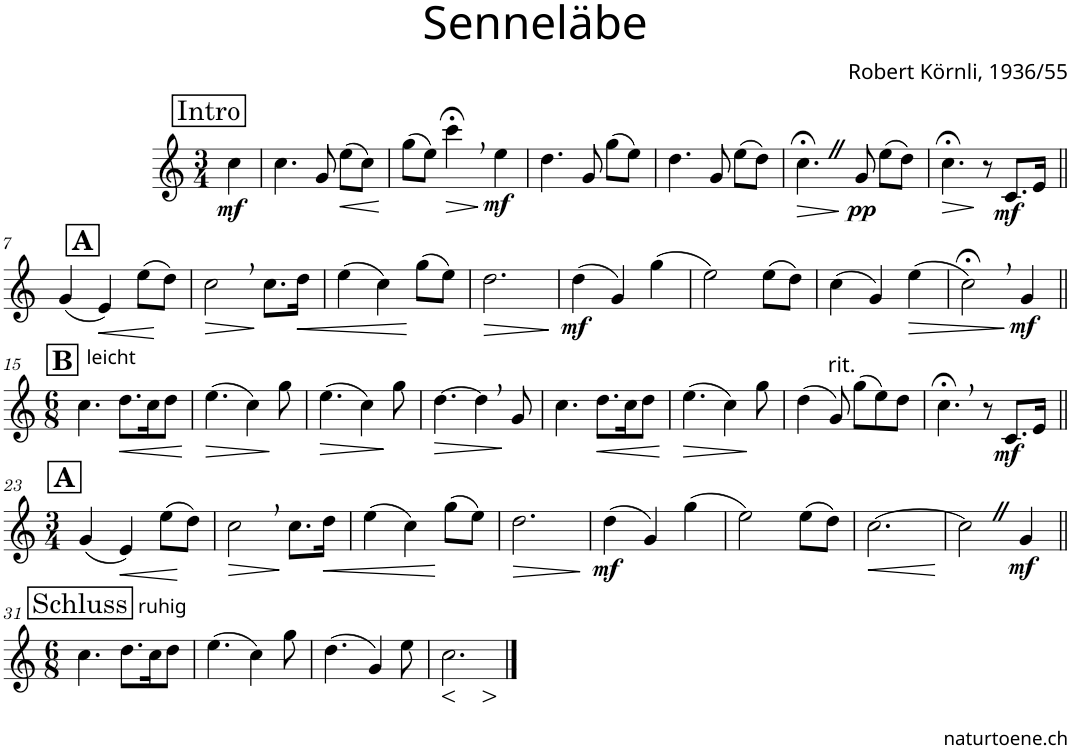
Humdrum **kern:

**kern	**dynam
*part1	*part1
*staff1	*staff1
*I"Alphorn	*
*I'Alphn.	*
*clefG2	*
*Trd4c6	*
*k[]	*
*M3/4	*
!!LO:REH:place=s1:a:cj:fs=14:t=Intro
=	=
!	!LO:DY:b
4cc\	mf
=1	=1
4.cc\	.
8g/	.
!	!LO:HP:b
(8ee\L	<
8cc\J)	.
.	[
=2	=2
(8gg\L	.
8ee\J)	.
!	!LO:HP:b
4ccc;<,\	>
!	!LO:DY:n=1:b
4ee\	] mf
=3	=3
4.dd\	.
8g/	.
(8gg\L	.
8ee\J)	.
=4	=4
4.dd\	.
8g/	.
(8ee\L	.
8dd\J)	.
=5	=5
!	!LO:HP:b
4.cc;<Z\	>
!	!LO:DY:n=1:b
8g/	] pp
(8ee\L	.
8dd\J)	.
=6	=6
!	!LO:HP:b
4.cc;<\	>
8r	]
!	!LO:DY:b
8.c/L	mf
16e/Jk	.
!!LO:LB:g=z
!!LO:REH:place=s1:a:B:cj:fs=14:t=A
=7||	=7||
(4g/	.
!	!LO:HP:b
4e/)	<
(8ee\L	.
8dd\J)	[
=8	=8
!	!LO:HP:b
2cc,\	>
8.cc\L	]
!	!LO:HP:b
16dd\Jk	<
=9	=9
(4ee\	.
4cc\)	.
(8gg\L	[
8ee\J)	.
=10	=10
!	!LO:HP:b
2.dd\	>
.	]
=11	=11
!	!LO:DY:b
(4dd\	mf
4g/)	.
(4gg\	.
=12	=12
2ee\)	.
(8ee\L	.
8dd\J)	.
=13	=13
(4cc\	.
4g/)	.
!	!LO:HP:b
(4ee\	>
=14	=14
2cc;<,\)	.
!	!LO:DY:n=1:b
4g/	] mf
!!LO:LB:g=z
!!LO:REH:place=s1:a:B:cj:fs=14:t=B
=15||	=15||
*M6/8	*
!LO:TX:a:t=leicht	!
4.cc\	.
!	!LO:HP:b
8.dd\L	<
16cc\K	.
8dd\J	.
.	[
=16	=16
!	!LO:HP:b
(4.ee\	>
4cc\)	.
8gg\	]
=17	=17
!	!LO:HP:b
(4.ee\	>
4cc\)	.
8gg\	]
=18	=18
!	!LO:HP:b
[4.dd\	>
4dd,\]	.
8g/	]
=19	=19
4.cc\	.
!	!LO:HP:b
8.dd\L	<
16cc\K	.
8dd\J	.
.	[
=20	=20
!	!LO:HP:b
(4.ee\	>
4cc\)	.
8gg\	]
=21	=21
(4dd\	.
!LO:TX:a:t=rit.	!
8g/)	.
(8gg\L	.
8ee\)	.
8dd\J	.
=22	=22
4.cc;<,\	.
8r	.
!	!LO:DY:b
8.c/L	mf
16e/Jk	.
!!LO:LB:g=z
!!LO:REH:place=s1:a:B:cj:fs=14:t=A
=23||	=23||
*M3/4	*
(4g/	.
!	!LO:HP:b
4e/)	<
(8ee\L	.
8dd\J)	[
=24	=24
!	!LO:HP:b
2cc,\	>
8.cc\L	]
!	!LO:HP:b
16dd\Jk	<
=25	=25
(4ee\	.
4cc\)	.
(8gg\L	[
8ee\J)	.
=26	=26
!	!LO:HP:b
2.dd\	>
.	]
=27	=27
!	!LO:DY:b
(4dd\	mf
4g/)	.
(4gg\	.
=28	=28
2ee\)	.
(8ee\L	.
8dd\J)	.
=29	=29
!	!LO:HP:b
[2.cc\	<
.	[
=30	=30
2ccZ\]	.
!	!LO:DY:b
4g/	mf
!!LO:LB:g=z
!!LO:REH:place=s1:a:cj:fs=14:t=Schluss
=31||	=31||
*M6/8	*
!LO:TX:a:t=ruhig	!
4.cc\	.
8.dd\L	.
16cc\K	.
8dd\J	.
=32	=32
(4.ee\	.
4cc\)	.
8gg\	.
=33	=33
(4.dd\	.
4g/)	.
8ee\	.
=34	=34
!	!LO:HP:b
!	!LO:HP:n=1:b
2.cc\	< >
.	[ ]
==	==
*-	*-
